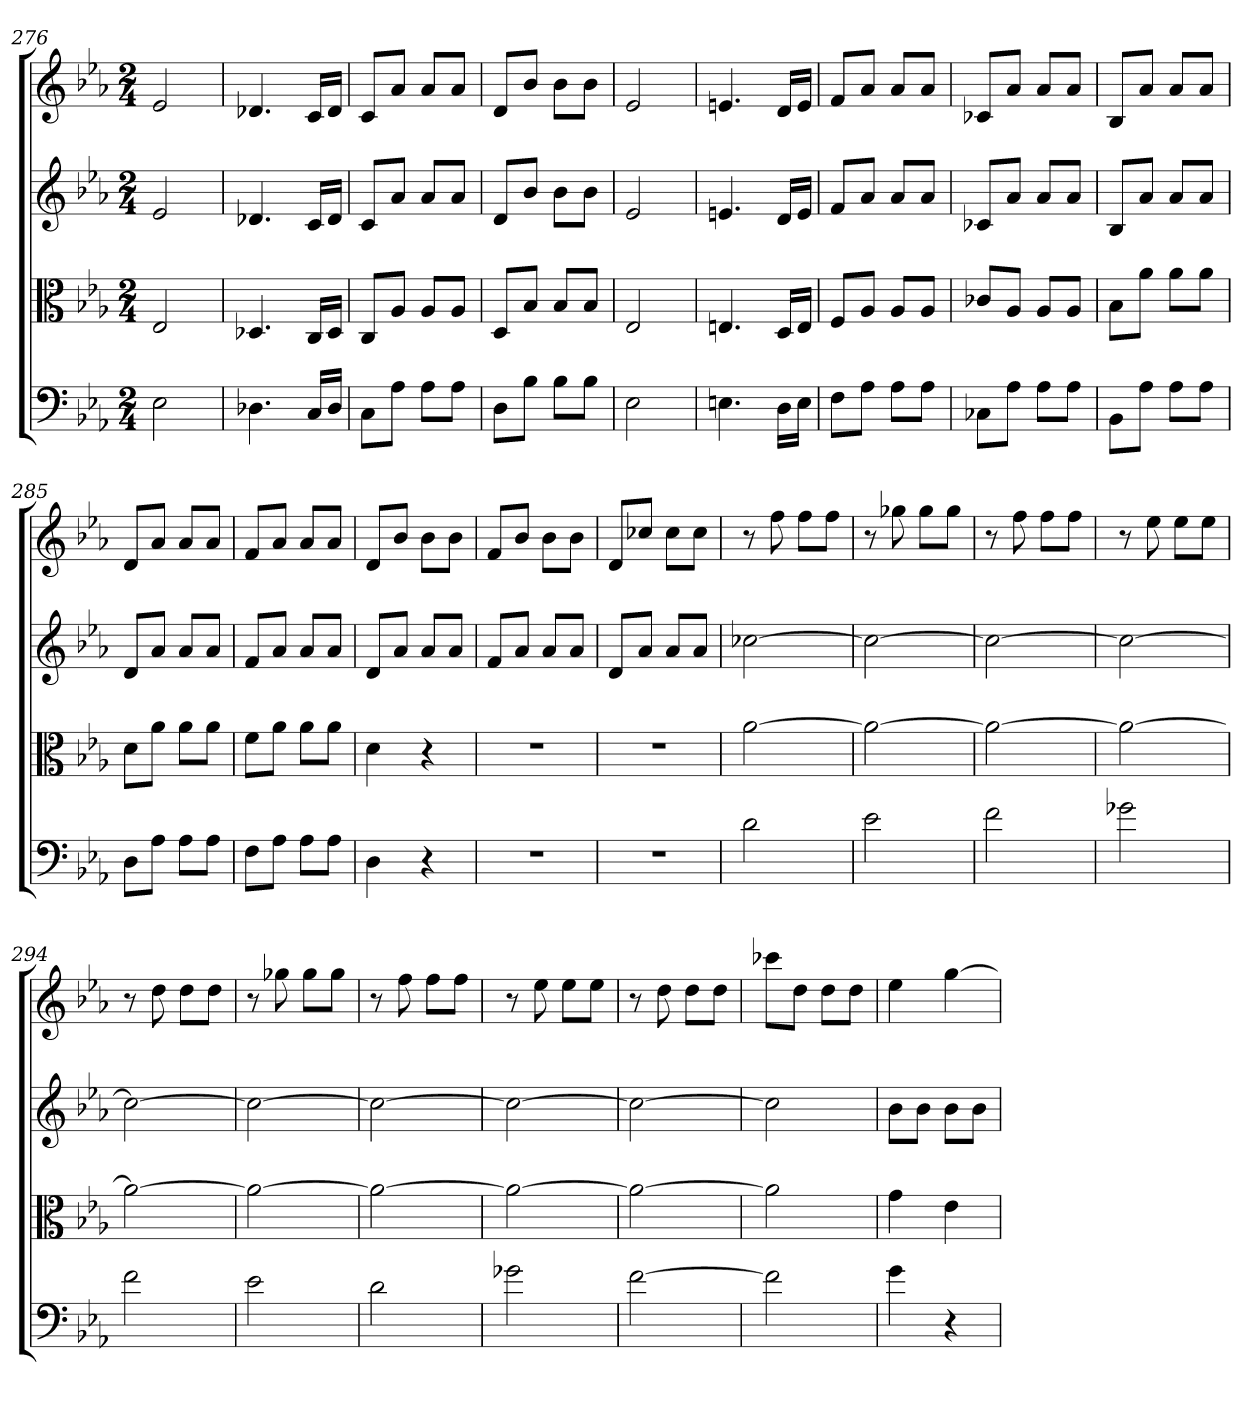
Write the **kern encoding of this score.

**kern	**kern	**kern	**kern
*part4	*part3	*part2	*part1
*staff4	*staff3	*staff2	*staff1
*clefF4	*clefC3	*	*
*k[b-e-a-]	*k[b-e-a-]	*k[b-e-a-]	*k[b-e-a-]
*E-:	*E-:	*E-:	*E-:
*M2/4	*M2/4	*M2/4	*M2/4
=276	=276	=276	=276
2E-	2E-	2e-	2e-
=277	=277	=277	=277
4.D-X	4.D-X	4.d-X	4.d-X
16C/LL	16C/LL	16cLL	16cLL
16D-/JJ	16D-/JJ	16d-JJ	16d-JJ
=278	=278	=278	=278
8C\L	8C/L	8cL	8cL
8A-\J	8A-/J	8a-J	8a-J
8A-\L	8A-/L	8a-L	8a-L
8A-\J	8A-/J	8a-J	8a-J
=279	=279	=279	=279
8D\L	8D/L	8dL	8dL
8B-\J	8B-/J	8b-J	8b-J
8B-\L	8B-/L	8b-L	8b-L
8B-\J	8B-/J	8b-J	8b-J
=280	=280	=280	=280
2E-	2E-	2e-	2e-
=281	=281	=281	=281
4.En	4.En	4.en	4.en
16D\LL	16D/LL	16dLL	16dLL
16E\JJ	16E/JJ	16eJJ	16eJJ
=282	=282	=282	=282
8F\L	8F/L	8fL	8fL
8A-\J	8A-/J	8a-J	8a-J
8A-\L	8A-/L	8a-L	8a-L
8A-\J	8A-/J	8a-J	8a-J
=283	=283	=283	=283
8C-X\L	8c-X/L	8c-XL	8c-XL
8A-\J	8A-/J	8a-J	8a-J
8A-\L	8A-/L	8a-L	8a-L
8A-\J	8A-/J	8a-J	8a-J
=284	=284	=284	=284
8BB-\L	8B-\L	8B-L	8B-L
8A-\J	8a-\J	8a-J	8a-J
8A-\L	8a-\L	8a-L	8a-L
8A-\J	8a-\J	8a-J	8a-J
=285	=285	=285	=285
8D\L	8d\L	8dL	8dL
8A-\J	8a-\J	8a-J	8a-J
8A-\L	8a-\L	8a-L	8a-L
8A-\J	8a-\J	8a-J	8a-J
=286	=286	=286	=286
8F\L	8f\L	8fL	8fL
8A-\J	8a-\J	8a-J	8a-J
8A-\L	8a-\L	8a-L	8a-L
8A-\J	8a-\J	8a-J	8a-J
=287	=287	=287	=287
4D	4d	8dL	8dL
.	.	8a-J	8b-J
4r	4r	8a-L	8b-L
.	.	8a-J	8b-J
=288	=288	=288	=288
2r	2r	8fL	8fL
.	.	8a-J	8b-J
.	.	8a-L	8b-L
.	.	8a-J	8b-J
=289	=289	=289	=289
2r	2r	8dL	8dL
.	.	8a-J	8cc-XJ
.	.	8a-L	8cc-L
.	.	8a-J	8cc-J
=290	=290	=290	=290
2d	[2a-	[2cc-X	8r
.	.	.	8ff
.	.	.	8ffL
.	.	.	8ffJ
=291	=291	=291	=291
2e-	2a-_	2cc-_	8r
.	.	.	8gg-X
.	.	.	8gg-L
.	.	.	8gg-J
=292	=292	=292	=292
2f	2a-_	2cc-_	8r
.	.	.	8ff
.	.	.	8ffL
.	.	.	8ffJ
=293	=293	=293	=293
2g-X	2a-_	2cc-_	8r
.	.	.	8ee-
.	.	.	8ee-L
.	.	.	8ee-J
=294	=294	=294	=294
2f	2a-_	2cc-_	8r
.	.	.	8dd
.	.	.	8ddL
.	.	.	8ddJ
=295	=295	=295	=295
2e-	2a-_	2cc-_	8r
.	.	.	8gg-X
.	.	.	8gg-L
.	.	.	8gg-J
=296	=296	=296	=296
2d	2a-_	2cc-_	8r
.	.	.	8ff
.	.	.	8ffL
.	.	.	8ffJ
=297	=297	=297	=297
2g-X	2a-_	2cc-_	8r
.	.	.	8ee-
.	.	.	8ee-L
.	.	.	8ee-J
=298	=298	=298	=298
[2f	2a-_	2cc-_	8r
.	.	.	8dd
.	.	.	8ddL
.	.	.	8ddJ
=299	=299	=299	=299
2f]	2a-]	2cc-]	8ccc-XL
.	.	.	8ddJ
.	.	.	8ddL
.	.	.	8ddJ
=300	=300	=300	=300
4g	4g	8b-L	4ee-
.	.	8b-J	.
4r	4e-	8b-L	[4gg
.	.	8b-J	.
=	=	=	=
*-	*-	*-	*-
